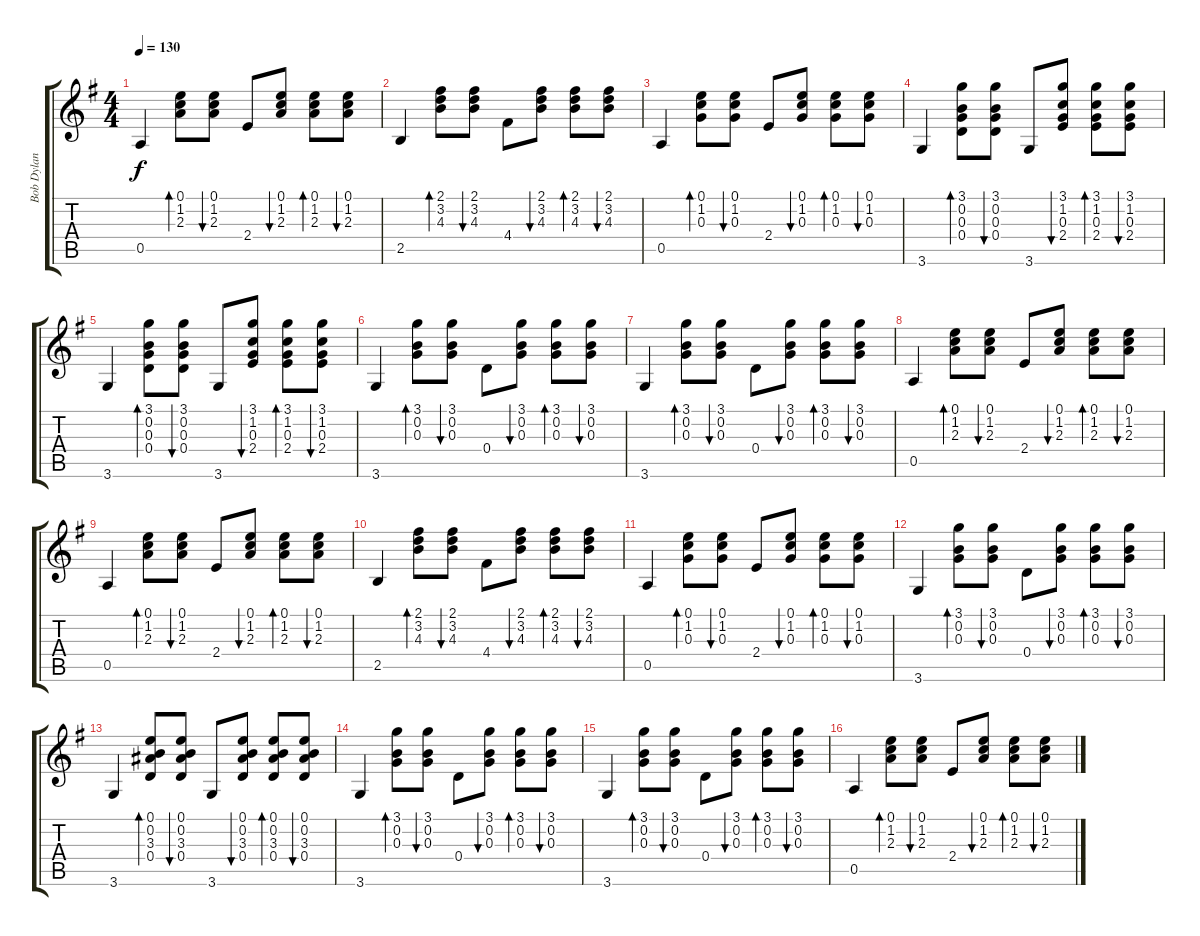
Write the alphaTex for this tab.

\track ("Bob Dylan Guitar" "Bob Dylan ") {instrument acousticguitarnylon}
\staff {score tabs}
\tuning (E4 B3 G3 D3 A2 E2) {hide}
\ts (4 4)
\tempo 130
\clef g2
\ks g
0.5.4{dy f} (0.1 1.2 2.3).8{bd 60} (0.1 1.2 2.3).8{bu 60} 2.4.8 (0.1 1.2 2.3).8{bu 60} (0.1 1.2 2.3).8{bd 60} (0.1 1.2 2.3).8{bu 60} |
2.5.4 (2.1 3.2 4.3).8{bd 60} (2.1 3.2 4.3).8{bu 60} 4.4.8 (2.1 3.2 4.3).8{bu 60} (2.1 3.2 4.3).8{bd 60} (2.1 3.2 4.3).8{bu 60} |
0.5.4 (0.1 1.2 0.3).8{bd 60} (0.1 1.2 0.3).8{bu 60} 2.4.8 (0.1 1.2 0.3).8{bu 60} (0.1 1.2 0.3).8{bd 60} (0.1 1.2 0.3).8{bu 60} |
3.6.4 (3.1 0.2 0.3 0.4).8{bd 60} (3.1 0.2 0.3 0.4).8{bu 60} 3.6.8 (3.1 1.2 0.3 2.4).8{bu 60} (3.1 1.2 0.3 2.4).8{bd 60} (3.1 1.2 0.3 2.4).8{bu 60} |
3.6.4 (3.1 0.2 0.3 0.4).8{bd 60} (3.1 0.2 0.3 0.4).8{bu 60} 3.6.8 (3.1 1.2 0.3 2.4).8{bu 60} (3.1 1.2 0.3 2.4).8{bd 60} (3.1 1.2 0.3 2.4).8{bu 60} |
3.6.4 (3.1 0.2 0.3).8{bd 60} (3.1 0.2 0.3).8{bu 60} 0.4.8 (3.1 0.2 0.3).8{bu 60} (3.1 0.2 0.3).8{bd 60} (3.1 0.2 0.3).8{bu 60} |
3.6.4 (3.1 0.2 0.3).8{bd 60} (3.1 0.2 0.3).8{bu 60} 0.4.8 (3.1 0.2 0.3).8{bu 60} (3.1 0.2 0.3).8{bd 60} (3.1 0.2 0.3).8{bu 60} |
0.5.4 (0.1 1.2 2.3).8{bd 60} (0.1 1.2 2.3).8{bu 60} 2.4.8 (0.1 1.2 2.3).8{bu 60} (0.1 1.2 2.3).8{bd 60} (0.1 1.2 2.3).8{bu 60} |
0.5.4 (0.1 1.2 2.3).8{bd 60} (0.1 1.2 2.3).8{bu 60} 2.4.8 (0.1 1.2 2.3).8{bu 60} (0.1 1.2 2.3).8{bd 60} (0.1 1.2 2.3).8{bu 60} |
2.5.4 (2.1 3.2 4.3).8{bd 60} (2.1 3.2 4.3).8{bu 60} 4.4.8 (2.1 3.2 4.3).8{bu 60} (2.1 3.2 4.3).8{bd 60} (2.1 3.2 4.3).8{bu 60} |
0.5.4 (0.1 1.2 0.3).8{bd 60} (0.1 1.2 0.3).8{bu 60} 2.4.8 (0.1 1.2 0.3).8{bu 60} (0.1 1.2 0.3).8{bd 60} (0.1 1.2 0.3).8{bu 60} |
3.6.4 (3.1 0.2 0.3).8{bd 60} (3.1 0.2 0.3).8{bu 60} 0.4.8 (3.1 0.2 0.3).8{bu 60} (3.1 0.2 0.3).8{bd 60} (3.1 0.2 0.3).8{bu 60} |
3.6.4 (0.1 0.2 3.3 0.4).8{bd 60} (0.1 0.2 3.3 0.4).8{bu 60} 3.6.8 (0.1 0.2 3.3 0.4).8{bu 60} (0.1 0.2 3.3 0.4).8{bd 60} (0.1 0.2 3.3 0.4).8{bu 60} |
3.6.4 (3.1 0.2 0.3).8{bd 60} (3.1 0.2 0.3).8{bu 60} 0.4.8 (3.1 0.2 0.3).8{bu 60} (3.1 0.2 0.3).8{bd 60} (3.1 0.2 0.3).8{bu 60} |
3.6.4 (3.1 0.2 0.3).8{bd 60} (3.1 0.2 0.3).8{bu 60} 0.4.8 (3.1 0.2 0.3).8{bu 60} (3.1 0.2 0.3).8{bd 60} (3.1 0.2 0.3).8{bu 60} |
0.5.4 (0.1 1.2 2.3).8{bd 60} (0.1 1.2 2.3).8{bu 60} 2.4.8 (0.1 1.2 2.3).8{bu 60} (0.1 1.2 2.3).8{bd 60} (0.1 1.2 2.3).8{bu 60}
